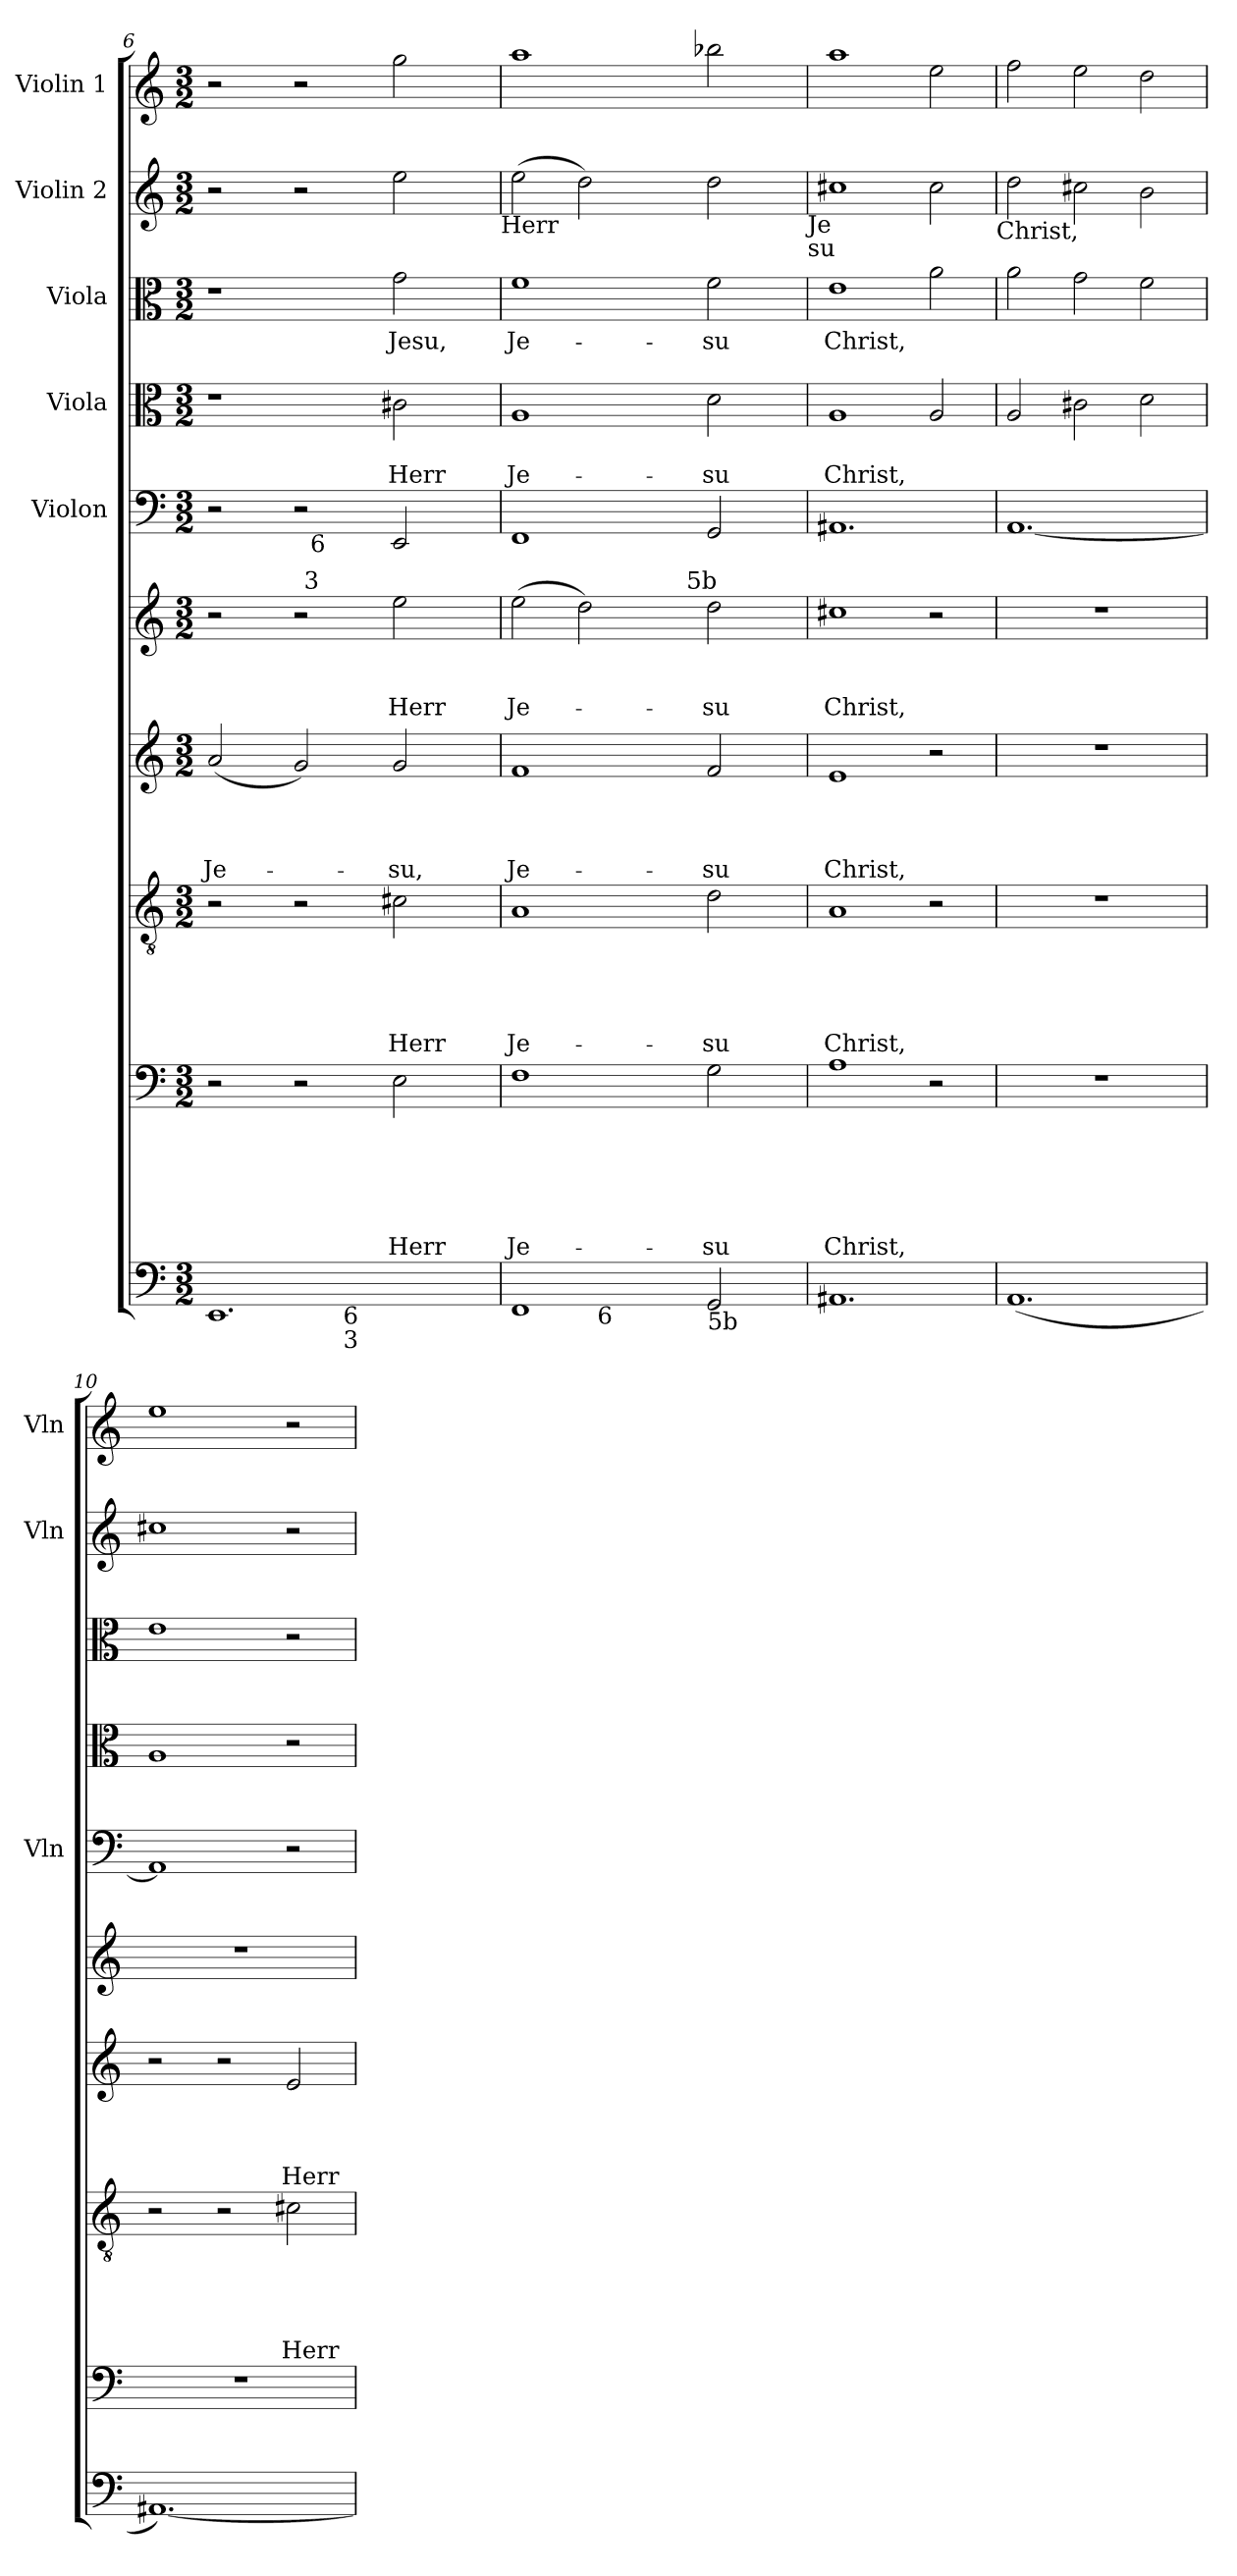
**kern	**kern	**text	**text	**text	**text	**text	**text	**kern	**text	**text	**text	**text	**text	**kern	**text	**text	**text	**text	**kern	**text	**text	**text	**kern	**kern	**text	**text	**kern	**text	**kern	**kern
*part10	*part9	*part9	*part9	*part9	*part9	*part9	*part9	*part8	*part8	*part8	*part8	*part8	*part8	*part7	*part7	*part7	*part7	*part7	*part6	*part6	*part6	*part6	*part5	*part4	*part4	*part4	*part3	*part3	*part2	*part1
*staff10	*staff9	*staff9	*staff9	*staff9	*staff9	*staff9	*staff9	*staff8	*staff8	*staff8	*staff8	*staff8	*staff8	*staff7	*staff7	*staff7	*staff7	*staff7	*staff6	*staff6	*staff6	*staff6	*staff5	*staff4	*staff4	*staff4	*staff3	*staff3	*staff2	*staff1
*	*	*	*	*	*	*	*	*	*	*	*	*	*	*	*	*	*	*	*	*	*	*	*I"Violon	*I"Viola	*	*	*I"Viola	*	*I"Violin 2	*I"Violin 1
*	*	*	*	*	*	*	*	*	*	*	*	*	*	*	*	*	*	*	*	*	*	*	*I'Vln	*	*	*	*	*	*I'Vln	*I'Vln
*clefF4	*clefF4	*	*	*	*	*	*	*clefGv2	*	*	*	*	*	*clefG2	*	*	*	*	*clefG2	*	*	*	*clefF4	*clefC3	*	*	*clefC3	*	*clefG2	*clefG2
*k[]	*k[]	*	*	*	*	*	*	*k[]	*	*	*	*	*	*k[]	*	*	*	*	*k[]	*	*	*	*k[]	*k[]	*	*	*k[]	*	*k[]	*k[]
*C:	*C:	*	*	*	*	*	*	*C:	*	*	*	*	*	*C:	*	*	*	*	*C:	*	*	*	*C:	*C:	*	*	*C:	*	*C:	*C:
*M3/2	*M3/2	*	*	*	*	*	*	*M3/2	*	*	*	*	*	*M3/2	*	*	*	*	*M3/2	*	*	*	*M3/2	*M3/2	*	*	*M3/2	*	*M3/2	*M3/2
=6	=6	=6	=6	=6	=6	=6	=6	=6	=6	=6	=6	=6	=6	=6	=6	=6	=6	=6	=6	=6	=6	=6	=6	=6	=6	=6	=6	=6	=6	=6
!	!	!	!	!	!	!	!	!	!	!	!	!	!	!	!	!	!	!LO:LY:b	!	!	!	!	!	!	!	!	!	!	!	!
*^	*	*	*	*	*	*	*	*	*	*	*	*	*	*	*	*	*	*	*^	*	*	*	*^	*	*	*	*	*	*	*
1.EE<	2ryy	2r	.	.	.	.	.	.	2r	.	.	.	.	.	(<2a/	.	.	.	Je-	2r	3ryy	.	.	.	2r	2ryy	1r	.	.	1r	.	2r	2r
.	.	.	.	.	.	.	.	.	.	.	.	.	.	.	.	.	.	.	.	.	6ryy	.	.	.	.	.	.	.	.	.	.	.	.
.	8.ryy	2r	.	.	.	.	.	.	2r	.	.	.	.	.	2g/)	.	.	.	.	2r	48ryy	.	.	.	2r	32ryy	.	.	.	.	.	2r	2r
!	!	!	!	!	!	!	!	!	!	!	!	!	!	!	!	!	!	!	!	!	!LO:TX:a:t=3	!	!	!	!	!	!	!	!	!	!	!	!
.	.	.	.	.	.	.	.	.	.	.	.	.	.	.	.	.	.	.	.	.	3%2ryy	.	.	.	.	.	.	.	.	.	.	.	.
!	!	!	!	!	!	!	!	!	!	!	!	!	!	!	!	!	!	!	!	!	!	!	!	!	!	!LO:TX:b:t=6	!	!	!	!	!	!	!
.	.	.	.	.	.	.	.	.	.	.	.	.	.	.	.	.	.	.	.	.	.	.	.	.	.	2ryy	.	.	.	.	.	.	.
!	!LO:TX:b:t=6	!	!	!	!	!	!	!	!	!	!	!	!	!	!	!	!	!	!	!	!	!	!	!	!	!	!	!	!	!	!	!	!
!	!LO:TX:b:t=3	!	!	!	!	!	!	!	!	!	!	!	!	!	!	!	!	!	!	!	!	!	!	!	!	!	!	!	!	!	!	!	!
.	2ryy	.	.	.	.	.	.	.	.	.	.	.	.	.	.	.	.	.	.	.	.	.	.	.	.	.	.	.	.	.	.	.	.
!	!	!	!	!	!	!	!	!LO:LY:b	!	!	!	!	!	!LO:LY:b	!	!	!	!	!LO:LY:b	!	!	!	!	!LO:LY:b	!	!	!	!	!LO:LY:b	!	!LO:LY:b:rj	!	!
.	.	2E\	.	.	.	.	.	Herr	2c#X\	.	.	.	.	Herr	2g/	.	.	.	-su,	2ee\	.	.	.	Herr	2EE/	.	2c#X\	.	Herr	2g\	Je­su,	2ee\	2gg\
.	.	.	.	.	.	.	.	.	.	.	.	.	.	.	.	.	.	.	.	.	.	.	.	.	.	4...ryy	.	.	.	.	.	.	.
.	4ryy	.	.	.	.	.	.	.	.	.	.	.	.	.	.	.	.	.	.	.	6...ryy	.	.	.	.	.	.	.	.	.	.	.	.
.	16ryy	.	.	.	.	.	.	.	.	.	.	.	.	.	.	.	.	.	.	.	.	.	.	.	.	.	.	.	.	.	.	.	.
!	!	!	!	!	!	!	!	!	!	!	!	!	!	!	!	!	!	!	!	!	!	!	!	!	!	!	!	!	!	!	!	!LO:TX:b:t=Herr	!
=7	=7	=7	=7	=7	=7	=7	=7	=7	=7	=7	=7	=7	=7	=7	=7	=7	=7	=7	=7	=7	=7	=7	=7	=7	=7	=7	=7	=7	=7	=7	=7	=7	=7
!	!	!	!	!	!	!	!	!LO:LY:b	!	!	!	!	!	!LO:LY:b	!	!	!	!	!LO:LY:b	!	!	!	!	!LO:LY:b	!	!	!	!	!LO:LY:b	!	!LO:LY:b	!	!
*	*	*	*	*	*	*	*	*	*	*	*	*	*	*	*	*	*	*	*	*	*	*	*	*	*v	*v	*	*	*	*	*	*	*
1FF	2ryy	1F	.	.	.	.	.	Je-	1A	.	.	.	.	Je-	1f	.	.	.	Je-	(>2ee\	3%2ryy	.	.	Je-	1FF	1A	.	Je-	1f	Je-	(>2ee\	1aa
.	16ryy	.	.	.	.	.	.	.	.	.	.	.	.	.	.	.	.	.	.	2dd>\)	.	.	.	.	.	.	.	.	.	.	2dd\)	.
!	!LO:TX:b:t=6	!	!	!	!	!	!	!	!	!	!	!	!	!	!	!	!	!	!	!	!	!	!	!	!	!	!	!	!	!	!	!
.	2...ryy	.	.	.	.	.	.	.	.	.	.	.	.	.	.	.	.	.	.	.	.	.	.	.	.	.	.	.	.	.	.	.
.	.	.	.	.	.	.	.	.	.	.	.	.	.	.	.	.	.	.	.	.	6ryy	.	.	.	.	.	.	.	.	.	.	.
.	.	.	.	.	.	.	.	.	.	.	.	.	.	.	.	.	.	.	.	.	12ryy	.	.	.	.	.	.	.	.	.	.	.
.	.	.	.	.	.	.	.	.	.	.	.	.	.	.	.	.	.	.	.	.	96ryy	.	.	.	.	.	.	.	.	.	.	.
!	!	!	!	!	!	!	!	!	!	!	!	!	!	!	!	!	!	!	!	!	!LO:TX:a:t=5b	!	!	!	!	!	!	!	!	!	!	!
.	.	.	.	.	.	.	.	.	.	.	.	.	.	.	.	.	.	.	.	.	3ryy	.	.	.	.	.	.	.	.	.	.	.
!LO:TX:b:t=5b	!	!	!	!	!	!	!	!	!	!	!	!	!	!	!	!	!	!	!	!	!	!	!	!	!	!	!	!	!	!	!	!
!	!	!	!	!	!	!	!	!LO:LY:b	!	!	!	!	!	!LO:LY:b	!	!	!	!	!LO:LY:b	!	!	!	!	!LO:LY:b	!	!	!	!LO:LY:b	!	!LO:LY:b	!	!
2GG/	.	2G\	.	.	.	.	.	-su	2d\	.	.	.	.	-su	2f/	.	.	.	-su	2dd\	.	.	.	-su	2GG/	2d\	.	-su	2f\	-su	2dd\	2bb-X\
.	.	.	.	.	.	.	.	.	.	.	.	.	.	.	.	.	.	.	.	.	6ryy	.	.	.	.	.	.	.	.	.	.	.
.	.	.	.	.	.	.	.	.	.	.	.	.	.	.	.	.	.	.	.	.	24..ryy	.	.	.	.	.	.	.	.	.	.	.
!	!	!	!	!	!	!	!	!	!	!	!	!	!	!	!	!	!	!	!	!	!	!	!	!	!	!	!	!	!	!	!LO:TX:b:t=Je	!
!	!	!	!	!	!	!	!	!	!	!	!	!	!	!	!	!	!	!	!	!	!	!	!	!	!	!	!	!	!	!	!LO:TX:b:t=su	!
=8	=8	=8	=8	=8	=8	=8	=8	=8	=8	=8	=8	=8	=8	=8	=8	=8	=8	=8	=8	=8	=8	=8	=8	=8	=8	=8	=8	=8	=8	=8	=8	=8
!	!	!	!	!	!	!	!	!LO:LY:b	!	!	!	!	!	!LO:LY:b	!	!	!	!	!LO:LY:b	!	!	!	!	!LO:LY:b	!	!	!	!LO:LY:b	!	!LO:LY:b	!	!
*v	*v	*	*	*	*	*	*	*	*	*	*	*	*	*	*	*	*	*	*	*v	*v	*	*	*	*	*	*	*	*	*	*	*
1.AA#	1A	.	.	.	.	.	Christ,	1A	.	.	.	.	Christ,	1e	.	.	.	Christ,	1cc#X	.	.	Christ,	1.AA#	1A	.	Christ,	1e	Christ,	1cc#X	1aa
.	2r	.	.	.	.	.	.	2r	.	.	.	.	.	2r	.	.	.	.	2r	.	.	.	.	2A/	.	.	2a\	.	2cc#\	2ee\
!	!	!	!	!	!	!	!	!	!	!	!	!	!	!	!	!	!	!	!	!	!	!	!	!	!	!	!	!	!LO:TX:b:t=Christ,	!
=9	=9	=9	=9	=9	=9	=9	=9	=9	=9	=9	=9	=9	=9	=9	=9	=9	=9	=9	=9	=9	=9	=9	=9	=9	=9	=9	=9	=9	=9	=9
!	!LO:N:vis=1	!	!	!	!	!	!	!LO:N:vis=1	!	!	!	!	!	!LO:N:vis=1	!	!	!	!	!LO:N:vis=1	!	!	!	!	!	!	!	!	!	!	!
(<1.AA<	1.r	.	.	.	.	.	.	1.r	.	.	.	.	.	1.r	.	.	.	.	1.r	.	.	.	[<1.AA<	2A/	.	.	2a\	.	2dd\	2ff\
.	.	.	.	.	.	.	.	.	.	.	.	.	.	.	.	.	.	.	.	.	.	.	.	2c#X\	.	.	2g\	.	2cc#X\	2ee\
.	.	.	.	.	.	.	.	.	.	.	.	.	.	.	.	.	.	.	.	.	.	.	.	2d\	.	.	2f\	.	2b\	2dd\
=10	=10	=10	=10	=10	=10	=10	=10	=10	=10	=10	=10	=10	=10	=10	=10	=10	=10	=10	=10	=10	=10	=10	=10	=10	=10	=10	=10	=10	=10	=10
!	!LO:N:vis=1	!	!	!	!	!	!	!	!	!	!	!	!	!	!	!	!	!	!LO:N:vis=1	!	!	!	!	!	!	!	!	!	!	!
[<1.AA#)	1.r	.	.	.	.	.	.	2r	.	.	.	.	.	2r	.	.	.	.	1.r	.	.	.	1AA]	1A	.	.	1e	.	1cc#X	1ee
.	.	.	.	.	.	.	.	2r	.	.	.	.	.	2r	.	.	.	.	.	.	.	.	.	.	.	.	.	.	.	.
!	!	!	!	!	!	!	!	!	!	!	!	!	!LO:LY:b	!	!	!	!	!LO:LY:b	!	!	!	!	!	!	!	!	!	!	!	!
.	.	.	.	.	.	.	.	2c#X\	.	.	.	.	Herr	2e/	.	.	.	Herr	.	.	.	.	2r	2r	.	.	2r	.	2r	2r
=	=	=	=	=	=	=	=	=	=	=	=	=	=	=	=	=	=	=	=	=	=	=	=	=	=	=	=	=	=	=
*-	*-	*-	*-	*-	*-	*-	*-	*-	*-	*-	*-	*-	*-	*-	*-	*-	*-	*-	*-	*-	*-	*-	*-	*-	*-	*-	*-	*-	*-	*-
